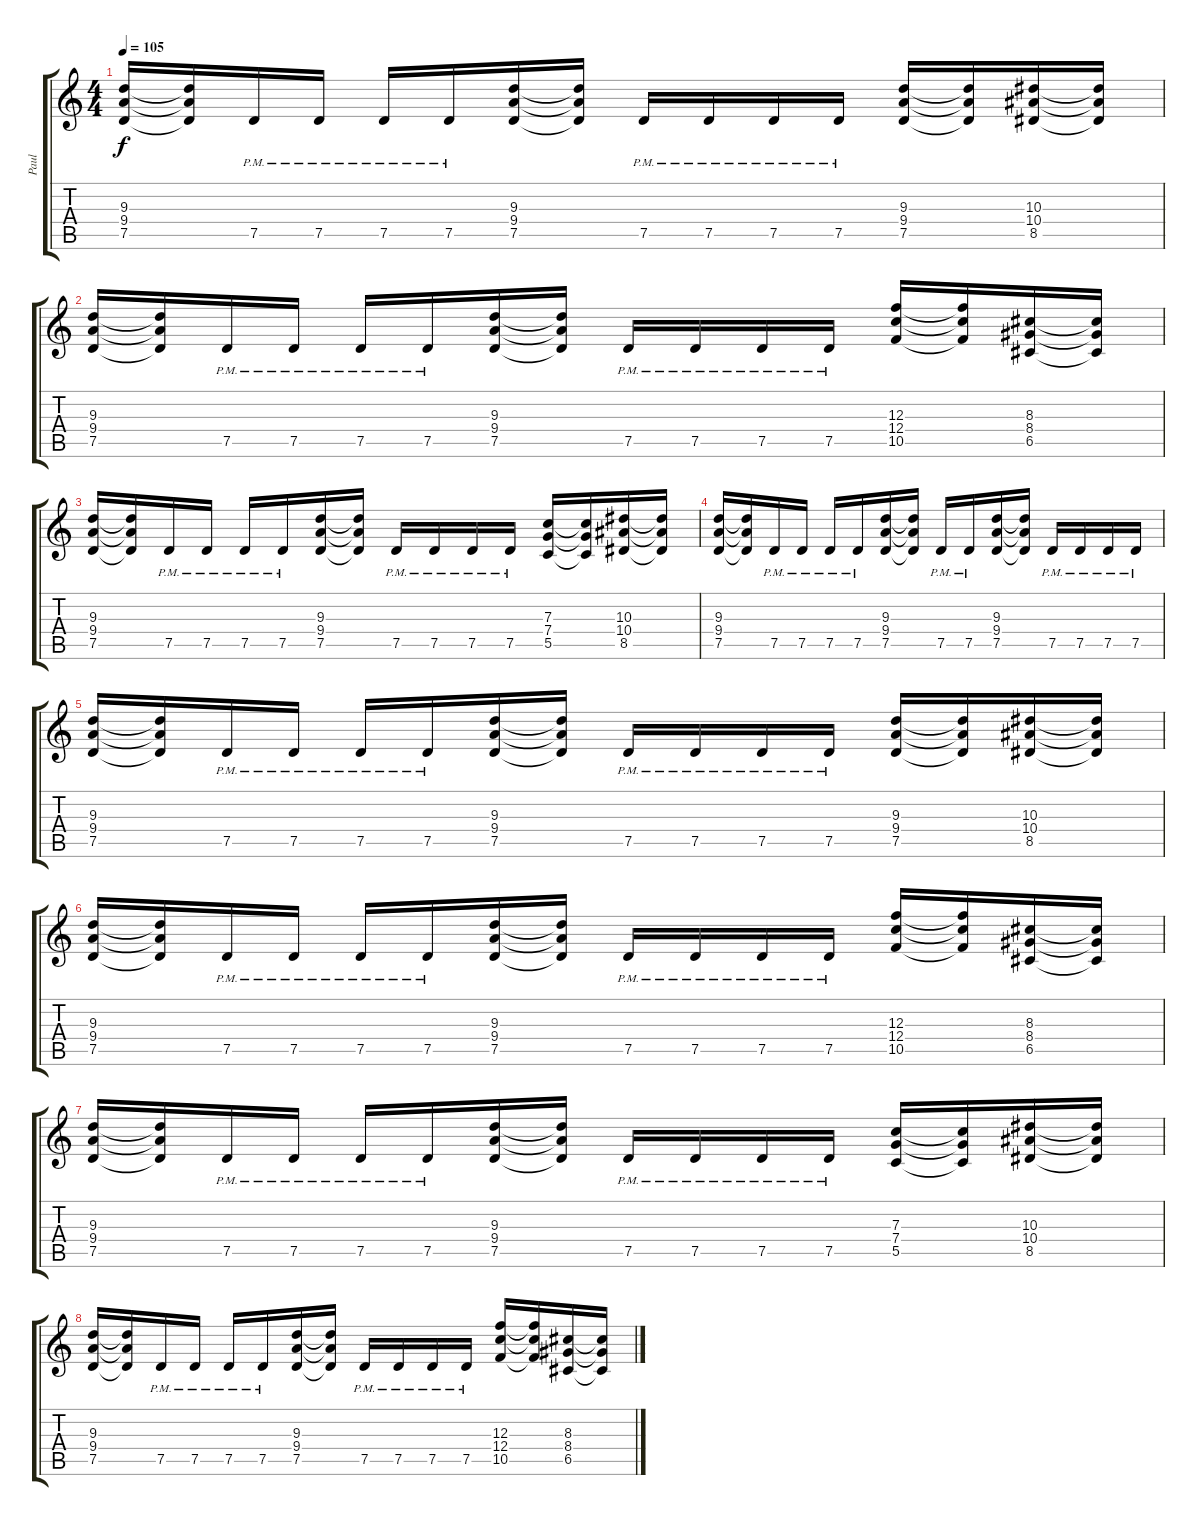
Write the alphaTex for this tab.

\track ("Paul" "Paul") {instrument distortionguitar}
\staff {score tabs}
\tuning (D4 A3 F3 C3 G2 C2) {hide}
\ts (4 4)
\tempo 105
\clef g2
\ks c
(9.3 9.4 7.5).16{dy f} (9.3{t} 9.4{t} 7.5{t}).16 7.5{pm}.16 7.5{pm}.16 7.5{pm}.16 7.5{pm}.16 (9.3 9.4 7.5).16 (9.3{t} 9.4{t} 7.5{t}).16 7.5{pm}.16 7.5{pm}.16 7.5{pm}.16 7.5{pm}.16 (9.3 9.4 7.5).16 (9.3{t} 9.4{t} 7.5{t}).16 (10.3 10.4 8.5).16 (10.3{t} 10.4{t} 8.5{t}).16 |
(9.3 9.4 7.5).16 (9.3{t} 9.4{t} 7.5{t}).16 7.5{pm}.16 7.5{pm}.16 7.5{pm}.16 7.5{pm}.16 (9.3 9.4 7.5).16 (9.3{t} 9.4{t} 7.5{t}).16 7.5{pm}.16 7.5{pm}.16 7.5{pm}.16 7.5{pm}.16 (12.3 12.4 10.5).16 (12.3{t} 12.4{t} 10.5{t}).16 (8.3 8.4 6.5).16 (8.3{t} 8.4{t} 6.5{t}).16 |
(9.3 9.4 7.5).16 (9.3{t} 9.4{t} 7.5{t}).16 7.5{pm}.16 7.5{pm}.16 7.5{pm}.16 7.5{pm}.16 (9.3 9.4 7.5).16 (9.3{t} 9.4{t} 7.5{t}).16 7.5{pm}.16 7.5{pm}.16 7.5{pm}.16 7.5{pm}.16 (7.3 7.4 5.5).16 (7.3{t} 7.4{t} 5.5{t}).16 (10.3 10.4 8.5).16 (10.3{t} 10.4{t} 8.5{t}).16 |
(9.3 9.4 7.5).16 (9.3{t} 9.4{t} 7.5{t}).16 7.5{pm}.16 7.5{pm}.16 7.5{pm}.16 7.5{pm}.16 (9.3 9.4 7.5).16 (9.3{t} 9.4{t} 7.5{t}).16 7.5{pm}.16 7.5{pm}.16 (9.3 9.4 7.5).16 (9.3{t} 9.4{t} 7.5{t}).16 7.5{pm}.16 7.5{pm}.16 7.5{pm}.16 7.5{pm}.16 |
(9.3 9.4 7.5).16 (9.3{t} 9.4{t} 7.5{t}).16 7.5{pm}.16 7.5{pm}.16 7.5{pm}.16 7.5{pm}.16 (9.3 9.4 7.5).16 (9.3{t} 9.4{t} 7.5{t}).16 7.5{pm}.16 7.5{pm}.16 7.5{pm}.16 7.5{pm}.16 (9.3 9.4 7.5).16 (9.3{t} 9.4{t} 7.5{t}).16 (10.3 10.4 8.5).16 (10.3{t} 10.4{t} 8.5{t}).16 |
(9.3 9.4 7.5).16 (9.3{t} 9.4{t} 7.5{t}).16 7.5{pm}.16 7.5{pm}.16 7.5{pm}.16 7.5{pm}.16 (9.3 9.4 7.5).16 (9.3{t} 9.4{t} 7.5{t}).16 7.5{pm}.16 7.5{pm}.16 7.5{pm}.16 7.5{pm}.16 (12.3 12.4 10.5).16 (12.3{t} 12.4{t} 10.5{t}).16 (8.3 8.4 6.5).16 (8.3{t} 8.4{t} 6.5{t}).16 |
(9.3 9.4 7.5).16 (9.3{t} 9.4{t} 7.5{t}).16 7.5{pm}.16 7.5{pm}.16 7.5{pm}.16 7.5{pm}.16 (9.3 9.4 7.5).16 (9.3{t} 9.4{t} 7.5{t}).16 7.5{pm}.16 7.5{pm}.16 7.5{pm}.16 7.5{pm}.16 (7.3 7.4 5.5).16 (7.3{t} 7.4{t} 5.5{t}).16 (10.3 10.4 8.5).16 (10.3{t} 10.4{t} 8.5{t}).16 |
(9.3 9.4 7.5).16 (9.3{t} 9.4{t} 7.5{t}).16 7.5{pm}.16 7.5{pm}.16 7.5{pm}.16 7.5{pm}.16 (9.3 9.4 7.5).16 (9.3{t} 9.4{t} 7.5{t}).16 7.5{pm}.16 7.5{pm}.16 7.5{pm}.16 7.5{pm}.16 (12.3 12.4 10.5).16 (12.3{t} 12.4{t} 10.5{t}).16 (8.3 8.4 6.5).16 (8.3{t} 8.4{t} 6.5{t}).16
